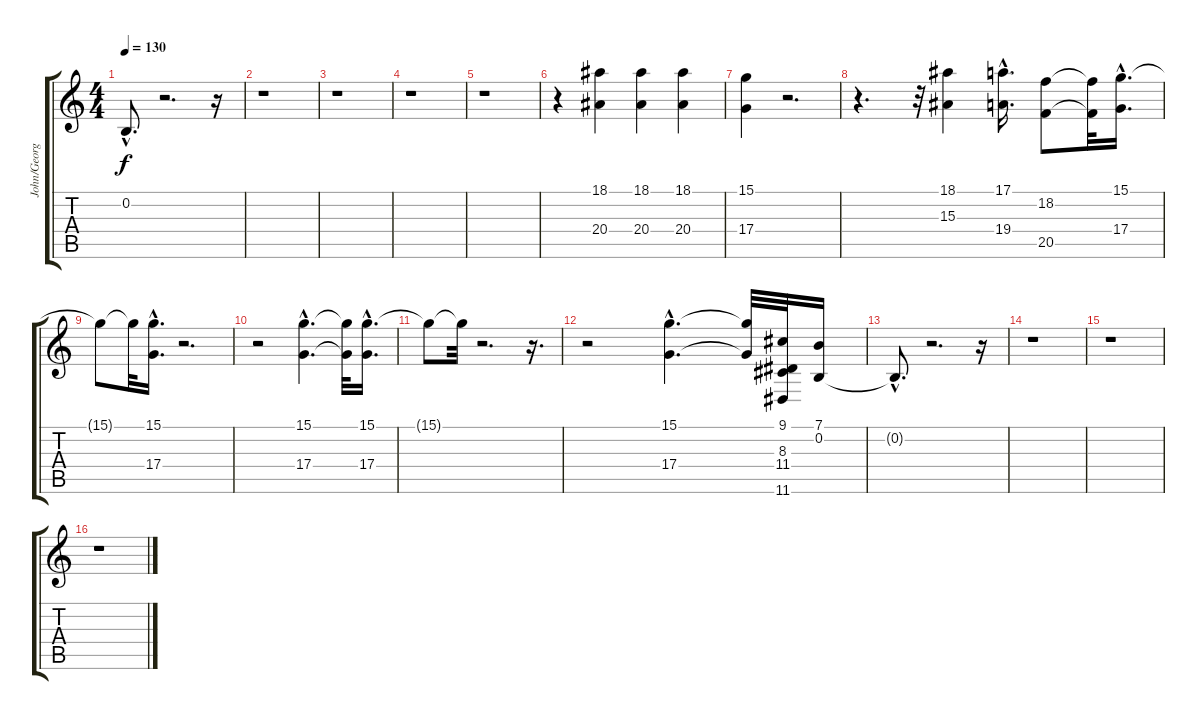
\track ("John/George" "John/Georg") {instrument altosax}
\staff {score tabs}
\tuning (E4 B3 G3 D3 A2 E2) {hide}
\ts (4 4)
\tempo 130
\clef g2
\ks c
0.2{hac t}.8{d dy f} r.2{d} r.16 |
r.1 |
r.1 |
r.1 |
r.1 |
r.4 (18.1 20.4).4 (18.1 20.4).4 (18.1 20.4).4 |
(15.1 17.4).4 r.2{d} |
r.4{d} r.32 (18.1 15.3).4 (17.1{hac} 19.4{hac}).16{d} (18.2 20.5).8 (18.2{t} 20.5{t}).32 (15.1{hac} 17.4{hac}).16{d} |
15.1{t}.8 15.1{t}.32 (15.1{hac} 17.4{hac}).16{d} r.2{d} |
r.2 (15.1{hac} 17.4{hac}).4{d} (15.1{t} 17.4{t}).32 (15.1{hac} 17.4{hac}).16{d} |
15.1{t}.8 15.1{t}.32 r.2{d} r.16{d} |
r.2 (15.1{hac} 17.4{hac}).4{d} (15.1{t} 17.4{t}).32 (9.1 8.3 11.4 11.6).32 (7.1 0.2).16 |
0.2{hac t}.8{d} r.2{d} r.16 |
r.1 |
r.1 |
r.1
